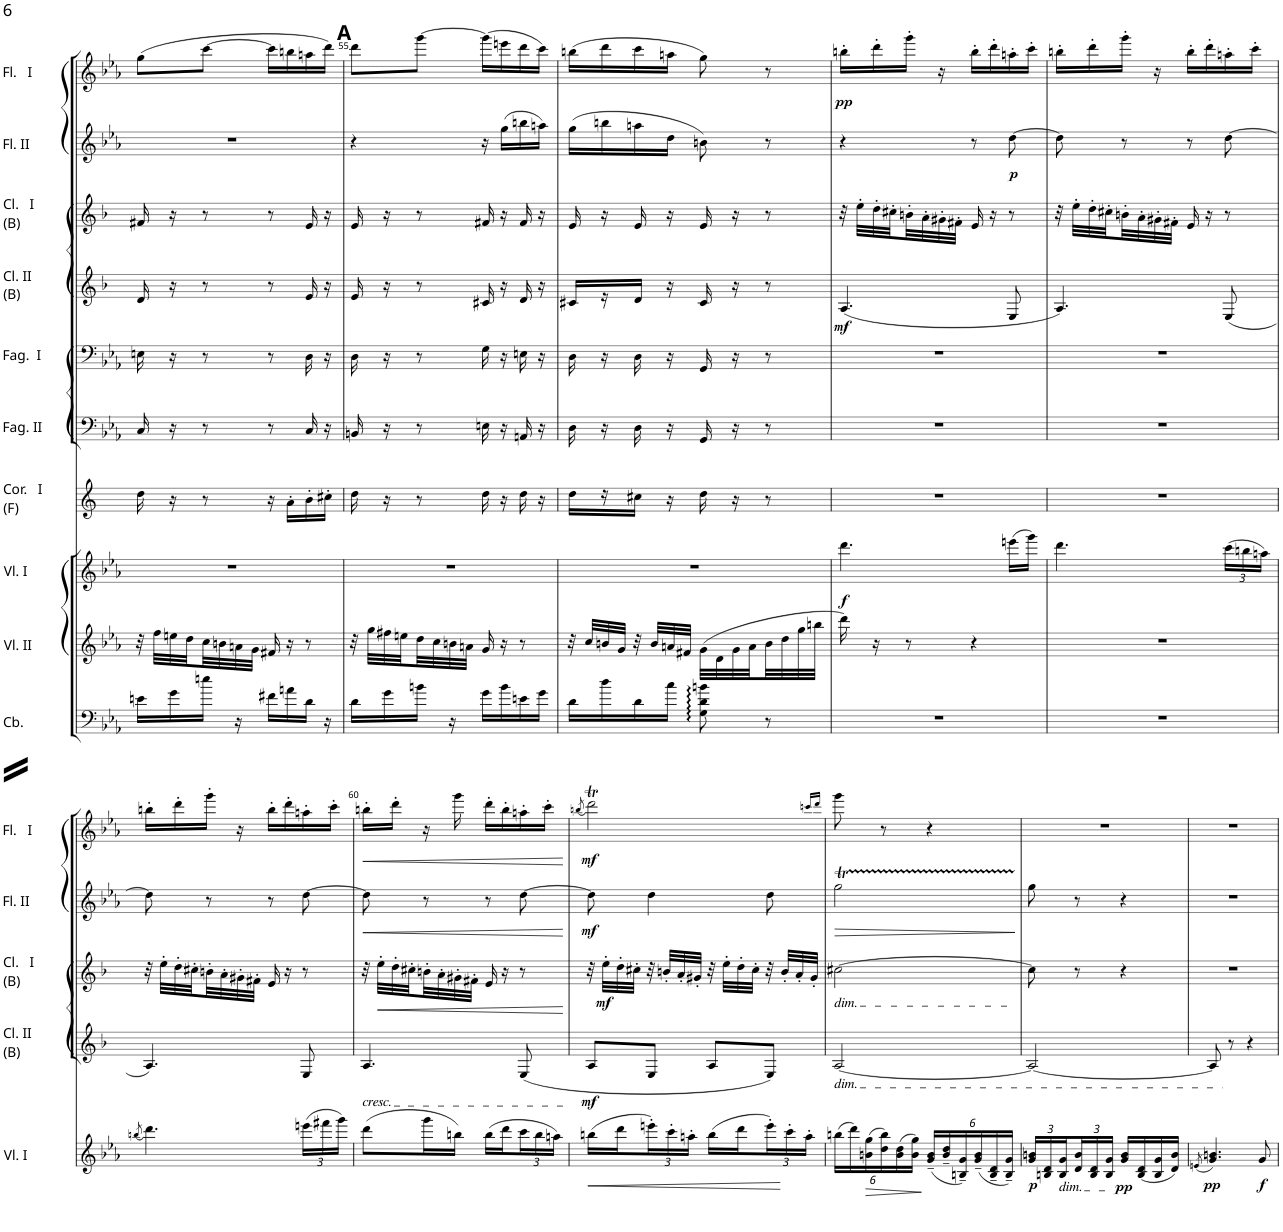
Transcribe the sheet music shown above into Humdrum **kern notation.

**kern	**kern	**kern	**dynam	**kern	**kern	**kern	**kern	**dynam	**kern	**dynam	**kern	**dynam	**kern	**dynam
*part10	*part9	*part8	*part8	*part7	*part6	*part5	*part4	*part4	*part3	*part3	*part2	*part2	*part1	*part1
*staff10	*staff9	*staff8	*staff8	*staff7	*staff6	*staff5	*staff4	*staff4	*staff3	*staff3	*staff2	*staff2	*staff1	*staff1
*I"Contrabassi	*I"Violini II	*I"Violini I	*	*I"Corno I in F	*I"Fagotto II	*I"Fagotto I	*I"Clarinetto II in B	*	*I"Clarinetto I in B	*	*I"Flauto II	*	*I"Flauto I	*
*I'Cb.	*I'Vl. II	*I'Vl. I	*	*I'Cor.   I (F)	*I'Fag. II	*I'Fag.  I	*I'Cl. II (B)	*	*I'Cl.   I (B)	*	*I'Fl. II	*	*I'Fl.   I	*
!!LO:PB:g=z
*clefF4	*clefG2	*clefG2	*	*clefG2	*clefF4	*clefF4	*clefG2	*	*clefG2	*	*clefG2	*	*clefG2	*
*Trd7c12	*	*Trd1c2	*	*Trd4c7	*	*	*Trd1c2	*	*Trd1c2	*	*	*	*	*
*k[b-e-a-]	*k[b-e-a-]	*k[b-e-a-]	*	*k[]	*k[b-e-a-]	*k[b-e-a-]	*k[b-]	*	*k[b-]	*	*k[b-e-a-]	*	*k[b-e-a-]	*
*M2/4	*M2/4	*M2/4	*	*M2/4	*M2/4	*M2/4	*M2/4	*	*M2/4	*	*M2/4	*	*M2/4	*
=54	=54	=54	=54	=54	=54	=54	=54	=54	=54	=54	=54	=54	=54	=54
16en\LL	32r	2r	.	16dd\	16C/	16En\	16d/	.	16f#X/	.	2r	.	(8gg\L	.
.	32ff\LLL	.	.	.	.	.	.	.	.	.	.	.	.	.
16g\	32een\	.	.	16r	16r	16r	16r	.	16r	.	.	.	.	.
.	32dd\	.	.	.	.	.	.	.	.	.	.	.	.	.
16een\JJ	32cc\	.	.	8r	8r	8r	8r	.	8r	.	.	.	[8ccc\J	.
.	32bn\	.	.	.	.	.	.	.	.	.	.	.	.	.
16r	32an\	.	.	.	.	.	.	.	.	.	.	.	.	.
.	32g\JJJ	.	.	.	.	.	.	.	.	.	.	.	.	.
16f#X\LL	16f#X/	.	.	16r	8r	8r	8r	.	8r	.	.	.	16ccc\LL]	.
16an\	16r	.	.	16a'\LL	.	.	.	.	.	.	.	.	16bbn\	.
16d\JJ	8r	.	.	16b'\	16C/	16D\	16e/	.	16e/	.	.	.	16aan\	.
16r	.	.	.	16cc#X'\JJ	16r	16r	16r	.	16r	.	.	.	16ddd\JJ)	.
!!LO:REH:place=s1:a:B:cj:enc=none:fs=18:t=A
=55	=55	=55	=55	=55	=55	=55	=55	=55	=55	=55	=55	=55	=55	=55
16d\LL	32r	2r	.	16dd\	16BBn/	16D\	16e/	.	16e/	.	4r	.	8ddd\L	.
.	32gg\LLL	.	.	.	.	.	.	.	.	.	.	.	.	.
16g\	32ff#X\	.	.	16r	16r	16r	16r	.	16r	.	.	.	.	.
.	32een\	.	.	.	.	.	.	.	.	.	.	.	.	.
16bn\JJ	32dd\	.	.	8r	8r	8r	8r	.	8r	.	.	.	[8ggg\J	.
.	32cc\	.	.	.	.	.	.	.	.	.	.	.	.	.
16r	32bn\	.	.	.	.	.	.	.	.	.	.	.	.	.
.	32an\JJJ	.	.	.	.	.	.	.	.	.	.	.	.	.
16g\LL	16g/	.	.	16dd\	16En\	16G\	16c#X/	.	16f#X/	.	16r	.	(16ggg\LL]	.
16b\	16r	.	.	16r	16r	16r	16r	.	16r	.	(16gg\LL	.	16eeen\	.
16en\	8r	.	.	16dd\	16AAn/	16En\	16d/	.	16f#/	.	16bbn\	.	16ddd\	.
16g\JJ	.	.	.	16r	16r	16r	16r	.	16r	.	16aan\JJ)	.	16ccc\JJ)	.
=56	=56	=56	=56	=56	=56	=56	=56	=56	=56	=56	=56	=56	=56	=56
16d\LL	32r	2r	.	16dd\LL	16D\	16D\	16c#X/LL	.	16e/	.	(16gg\LL	.	(16bbn\LL	.
.	32cc/LLL	.	.	.	.	.	.	.	.	.	.	.	.	.
16dd\	32bn/	.	.	16r	16r	16r	16r	.	16r	.	16bbn\	.	16ddd\	.
.	32g/JJJ	.	.	.	.	.	.	.	.	.	.	.	.	.
16d\	32r	.	.	16cc#X\JJ	16D\	16D\	16d/JJ	.	16e/	.	16aan\	.	16ccc\	.
.	32b/LLL	.	.	.	.	.	.	.	.	.	.	.	.	.
16cc\JJ	32an/	.	.	16r	16r	16r	16r	.	16r	.	16dd\JJ	.	16aan\JJ	.
.	32f#X/JJJ	.	.	.	.	.	.	.	.	.	.	.	.	.
8G\ 8d\ 8bn\	(32g\LLL	.	.	16dd\	16GG/	16GG/	16c#/	.	16e/	.	8bn\)	.	8gg\)	.
.	32d\	.	.	.	.	.	.	.	.	.	.	.	.	.
.	32g\	.	.	16r	16r	16r	16r	.	16r	.	.	.	.	.
.	32a\	.	.	.	.	.	.	.	.	.	.	.	.	.
8r	32b\	.	.	8r	8r	8r	8r	.	8r	.	8r	.	8r	.
.	32dd\	.	.	.	.	.	.	.	.	.	.	.	.	.
.	32gg\	.	.	.	.	.	.	.	.	.	.	.	.	.
.	32bbn\JJJ	.	.	.	.	.	.	.	.	.	.	.	.	.
=57	=57	=57	=57	=57	=57	=57	=57	=57	=57	=57	=57	=57	=57	=57
!	!	!	!LO:DY:b	!	!	!	!	!LO:DY:b	!	!	!	!	!	!LO:DY:b
2r	16ddd\)	4.ddd\	f	2r	2r	2r	(4.A/	mf	32r	.	4r	.	16bbn'\LL	pp
.	.	.	.	.	.	.	.	.	32ee'\LLL	.	.	.	.	.
.	16r	.	.	.	.	.	.	.	32dd'\	.	.	.	16ddd'\	.
.	.	.	.	.	.	.	.	.	32cc#X'\	.	.	.	.	.
.	8r	.	.	.	.	.	.	.	32bn'\	.	.	.	16ggg'\JJ	.
.	.	.	.	.	.	.	.	.	32a'\	.	.	.	.	.
.	.	.	.	.	.	.	.	.	32g#X'\	.	.	.	16r	.
.	.	.	.	.	.	.	.	.	32f#X'\JJJ	.	.	.	.	.
.	4r	.	.	.	.	.	.	.	16e/	.	8r	.	16bb'\LL	.
.	.	.	.	.	.	.	.	.	16r	.	.	.	16ddd'\	.
!	!	!	!	!	!	!	!	!	!	!	!	!LO:DY:b	!	!
.	.	(16eeen\LL	.	.	.	.	8E/	.	8r	.	[8dd\	p	16aan'\	.
.	.	16ggg\JJ)	.	.	.	.	.	.	.	.	.	.	16ccc'\JJ	.
=58	=58	=58	=58	=58	=58	=58	=58	=58	=58	=58	=58	=58	=58	=58
2r	2r	4.ddd\	.	2r	2r	2r	4.A/)	.	32r	.	8dd\]	.	16bbn'\LL	.
.	.	.	.	.	.	.	.	.	32ee'\LLL	.	.	.	.	.
.	.	.	.	.	.	.	.	.	32dd'\	.	.	.	16ddd'\	.
.	.	.	.	.	.	.	.	.	32cc#X'\	.	.	.	.	.
.	.	.	.	.	.	.	.	.	32bn'\	.	8r	.	16ggg'\JJ	.
.	.	.	.	.	.	.	.	.	32a'\	.	.	.	.	.
.	.	.	.	.	.	.	.	.	32g#X'\	.	.	.	16r	.
.	.	.	.	.	.	.	.	.	32f#X'\JJJ	.	.	.	.	.
.	.	.	.	.	.	.	.	.	16e/	.	8r	.	16bb'\LL	.
.	.	.	.	.	.	.	.	.	16r	.	.	.	16ddd'\	.
*	*	*Xbrackettup	*	*	*	*	*	*	*	*	*	*	*	*
.	.	(24ccc\LL	.	.	.	.	(8E/	.	8r	.	[8dd\	.	16aan'\	.
.	.	24bbn\	.	.	.	.	.	.	.	.	.	.	.	.
.	.	.	.	.	.	.	.	.	.	.	.	.	16ccc'\JJ	.
.	.	24aan\JJ)	.	.	.	.	.	.	.	.	.	.	.	.
!!LO:LB:g=z
=59	=59	=59	=59	=59	=59	=59	=59	=59	=59	=59	=59	=59	=59	=59
.	.	(8qbbn/	.	.	.	.	.	.	.	.	.	.	.	.
2r	2r	4.ddd\)	.	2r	2r	2r	4.A/)	.	32r	.	8dd\]	.	16bbn'\LL	.
.	.	.	.	.	.	.	.	.	32ee'\LLL	.	.	.	.	.
.	.	.	.	.	.	.	.	.	32dd'\	.	.	.	16ddd'\	.
.	.	.	.	.	.	.	.	.	32cc#X'\	.	.	.	.	.
.	.	.	.	.	.	.	.	.	32bn'\	.	8r	.	16ggg'\JJ	.
.	.	.	.	.	.	.	.	.	32a'\	.	.	.	.	.
.	.	.	.	.	.	.	.	.	32g#X'\	.	.	.	16r	.
.	.	.	.	.	.	.	.	.	32f#X'\JJJ	.	.	.	.	.
.	.	.	.	.	.	.	.	.	16e/	.	8r	.	16bb'\LL	.
.	.	.	.	.	.	.	.	.	16r	.	.	.	16ddd'\	.
.	.	(24eeen\LL	.	.	.	.	8E/	.	8r	.	[8dd\	.	16aan'\	.
.	.	24fff#X\	.	.	.	.	.	.	.	.	.	.	.	.
.	.	.	.	.	.	.	.	.	.	.	.	.	16ccc'\JJ	.
.	.	24ggg\JJ)	.	.	.	.	.	.	.	.	.	.	.	.
=60	=60	=60	=60	=60	=60	=60	=60	=60	=60	=60	=60	=60	=60	=60
!	!	!	!	!	!	!	!LO:TX:b:i:t=cresc.	!	!	!	!	!	!	!
!	!	!	!	!	!	!	!	!	!	!	!	!LO:HP:b	!	!LO:HP:b
2r	2r	(8ddd\L	.	2r	2r	2r	4.A/	.	32r	.	8dd\]	<	16bbn'\LL	<
!	!	!	!	!	!	!	!	!	!	!LO:HP:b	!	!	!	!
.	.	.	.	.	.	.	.	.	32ee'\LLL	<	.	.	.	.
.	.	.	.	.	.	.	.	.	32dd'\	.	.	.	16ddd'\JJ	.
.	.	.	.	.	.	.	.	.	32cc#X'\	.	.	.	.	.
.	.	16ggg\L	.	.	.	.	.	.	32bn'\	.	8r	.	16r	.
.	.	.	.	.	.	.	.	.	32a'\	.	.	.	.	.
.	.	16bbn\JJ)	.	.	.	.	.	.	32g#X'\	.	.	.	16ggg\	.
.	.	.	.	.	.	.	.	.	32f#X'\JJJ	.	.	.	.	.
.	.	(16bb\LL	.	.	.	.	.	.	16e/	.	8r	.	16ddd'\LL	.
.	.	16ddd\	.	.	.	.	.	.	16r	.	.	.	16bb'\	.
.	.	24ccc\	.	.	.	.	(8E/	.	8r	.	[8dd\	.	16aan'\	.
.	.	24bb\	.	.	.	.	.	.	.	.	.	.	.	.
.	.	.	.	.	.	.	.	.	.	.	.	.	16ccc'\JJ	.
.	.	24aan\JJ)	.	.	.	.	.	.	.	.	.	.	.	.
.	.	.	.	.	.	.	.	.	.	[	.	[	.	[
=61	=61	=61	=61	=61	=61	=61	=61	=61	=61	=61	=61	=61	=61	=61
.	.	.	.	.	.	.	.	.	.	.	.	.	(8qbbn/	.
!	!	!	!LO:HP:b	!	!	!	!	!LO:DY:b	!	!	!	!LO:DY:b	!	!LO:DY:b
2r	2r	(16bbn\LL	<	2r	2r	2r	8A/L	mf	32r	.	8dd\]	mf	2dddt\)	mf
!	!	!	!	!	!	!	!	!	!	!LO:DY:b	!	!	!	!
.	.	.	.	.	.	.	.	.	32ee'\LLL	mf	.	.	.	.
.	.	16ddd\	.	.	.	.	.	.	32dd'\	.	.	.	.	.
.	.	.	.	.	.	.	.	.	32cc#X'\JJJ	.	.	.	.	.
.	.	24eeen'\)	.	.	.	.	8E/J	.	32r	.	4dd\	.	.	.
.	.	.	.	.	.	.	.	.	32bn'/LLL	.	.	.	.	.
.	.	24ccc'\	.	.	.	.	.	.	.	.	.	.	.	.
.	.	.	.	.	.	.	.	.	32a'/	.	.	.	.	.
.	.	24aan'\JJ	.	.	.	.	.	.	.	.	.	.	.	.
.	.	.	.	.	.	.	.	.	32g#X'/JJJ	.	.	.	.	.
.	.	(16bb\LL	.	.	.	.	8A/L	.	32r	.	.	.	.	.
.	.	.	.	.	.	.	.	.	32ee'\LLL	.	.	.	.	.
.	.	16ddd\	.	.	.	.	.	.	32dd'\	.	.	.	.	.
.	.	.	.	.	.	.	.	.	32cc#'\JJJ	.	.	.	.	.
.	.	24eee'\)	.	.	.	.	8E/J)	.	32r	.	8dd\	.	.	.
.	.	.	.	.	.	.	.	.	32b'/LLL	.	.	.	.	.
.	.	24ccc'\	[	.	.	.	.	.	.	.	.	.	.	.
.	.	.	.	.	.	.	.	.	32a'/	.	.	.	.	.
.	.	24aa'\JJ	.	.	.	.	.	.	.	.	.	.	.	.
.	.	.	.	.	.	.	.	.	32g#'/JJJ	.	.	.	.	.
.	.	.	.	.	.	.	.	.	.	.	.	.	16qcccn/LL	.
.	.	.	.	.	.	.	.	.	.	.	.	.	16qddd/JJ	.
=62	=62	=62	=62	=62	=62	=62	=62	=62	=62	=62	=62	=62	=62	=62
!	!	!	!	!	!	!	!	!	!LO:TX:b:i:t=dim.	!	!	!	!	!
!	!	!	!	!	!	!	!LO:TX:b:i:t=dim.	!	!	!	!	!	!	!
!	!	!	!	!	!	!	!	!	!	!	!	!LO:HP:b	!	!
2r	2r	(24bbn\LL	.	2r	2r	2r	[2A/	.	[2cc#X\	.	2ggt\	>	8ggg\	.
.	.	24ddd\)	.	.	.	.	.	.	.	.	.	.	.	.
!	!	!	!LO:HP:b	!	!	!	!	!	!	!	!	!	!	!
.	.	(24bn\ 24gg\	>	.	.	.	.	.	.	.	.	.	.	.
.	.	24dd\ 24bb\)	.	.	.	.	.	.	.	.	.	.	8r	.
.	.	(24b\ 24dd\	.	.	.	.	.	.	.	.	.	.	.	.
.	.	24b\ 24gg\JJ)	.	.	.	.	.	.	.	.	.	.	.	.
.	.	(24g/~ 24b/~LL	]	.	.	.	.	.	.	.	.	.	4r	.
.	.	24b/~ 24dd/~	.	.	.	.	.	.	.	.	.	.	.	.
.	.	24Bn/~ 24g/~)	.	.	.	.	.	.	.	.	.	.	.	.
.	.	(24g/~ 24b/~	.	.	.	.	.	.	.	.	.	.	.	.
.	.	24B/~ 24d/~	.	.	.	.	.	.	.	.	.	.	.	.
.	.	24B/~ 24g/~JJ)	.	.	.	.	.	.	.	.	.	.	.	.
.	.	.	.	.	.	.	.	.	.	.	.	]	.	.
=63	=63	=63	=63	=63	=63	=63	=63	=63	=63	=63	=63	=63	=63	=63
!	!	!	!LO:DY:b	!	!	!	!	!	!	!	!	!	!	!
2r	2r	24g/ 24bn/LL	p	2r	2r	2r	2A/_	.	8cc#\]	.	8gg\	.	2r	.
.	.	24Bn/ 24d/	.	.	.	.	.	.	.	.	.	.	.	.
!	!	!LO:TX:b:i:t=dim.	!	!	!	!	!	!	!	!	!	!	!	!
.	.	24B/ 24g/	.	.	.	.	.	.	.	.	.	.	.	.
.	.	24d/ 24b/	.	.	.	.	.	.	8r	.	8r	.	.	.
.	.	24B/ 24d/	.	.	.	.	.	.	.	.	.	.	.	.
.	.	24B/ 24g/JJ	.	.	.	.	.	.	.	.	.	.	.	.
!	!	!	!LO:DY:b	!	!	!	!	!	!	!	!	!	!	!
.	.	16g/ 16b/LL	pp	.	.	.	.	.	4r	.	4r	.	.	.
.	.	(16B/ 16d/	.	.	.	.	.	.	.	.	.	.	.	.
.	.	16B/ 16g/	.	.	.	.	.	.	.	.	.	.	.	.
.	.	16d/ 16b/JJ)	.	.	.	.	.	.	.	.	.	.	.	.
=64	=64	=64	=64	=64	=64	=64	=64	=64	=64	=64	=64	=64	=64	=64
.	.	(8qen/	.	.	.	.	.	.	.	.	.	.	.	.
!	!	!	!LO:DY:b	!	!	!	!	!	!	!	!	!	!	!
2r	2r	4.g/ 4.bn/)	pp	2r	2r	2r	8A/]	.	2r	.	2r	.	2r	.
.	.	.	.	.	.	.	8r	.	.	.	.	.	.	.
.	.	.	.	.	.	.	4r	.	.	.	.	.	.	.
!	!	!	!LO:DY:b	!	!	!	!	!	!	!	!	!	!	!
.	.	8g/	f	.	.	.	.	.	.	.	.	.	.	.
=	=	=	=	=	=	=	=	=	=	=	=	=	=	=
*-	*-	*-	*-	*-	*-	*-	*-	*-	*-	*-	*-	*-	*-	*-
